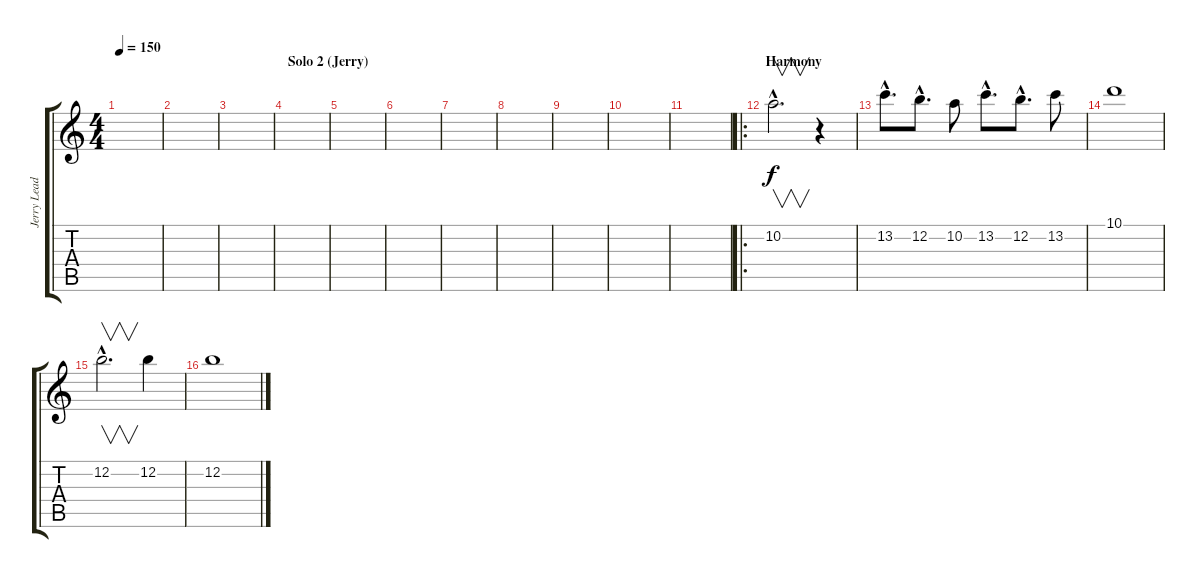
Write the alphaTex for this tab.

\track ("Jerry Lead" "Jerry Lead") {instrument distortionguitar}
\staff {score tabs}
\tuning (E4 B3 G3 D3 A2 E2) {hide}
\ts (4 4)
\tempo 150
\clef g2
\ks c
|
|
|
\section ("" "Solo 2 (Jerry)")
|
|
|
|
|
|
|
|
\ro
\section ("" "Harmony")
10.2{hac}.2{v d} r.4 |
13.2{hac}.8{d} 12.2{hac}.8{d} 10.2.8 13.2{hac}.8{d} 12.2{hac}.8{d} 13.2.8 |
10.1.1 |
12.2{hac}.2{v d} 12.2.4 |
12.2.1
